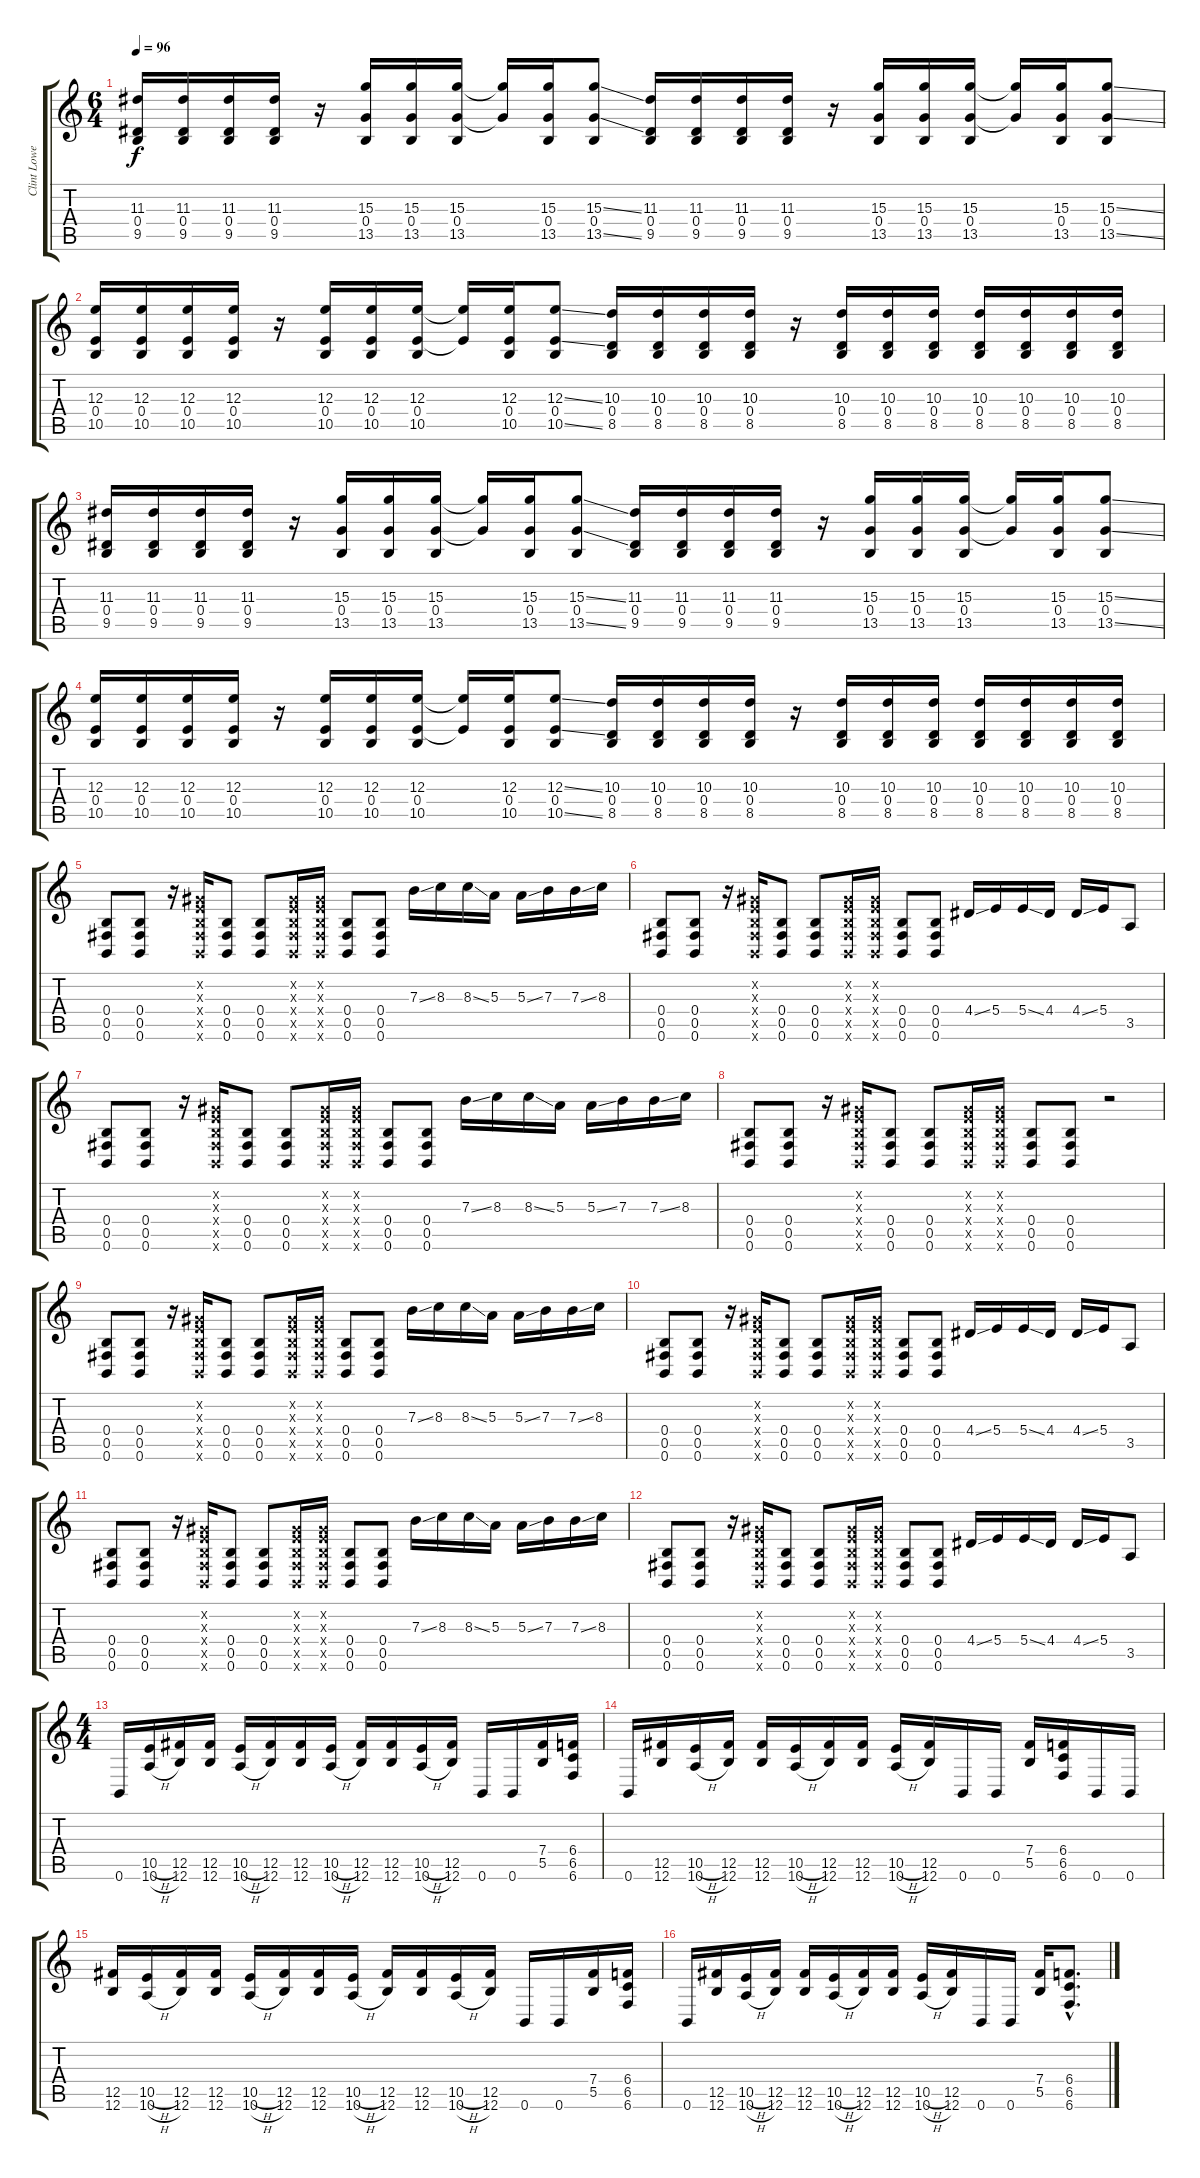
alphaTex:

\track ("Clint Lowery - Guitar" "Clint Lowe") {instrument distortionguitar}
\staff {score tabs}
\tuning (Db4 Ab3 E3 B2 Gb2 B1) {hide}
\ts (6 4)
\tempo 96
\clef g2
\ks c
(11.3 0.4 9.5).16{dy f} (11.3 0.4 9.5).16 (11.3 0.4 9.5).16 (11.3 0.4 9.5).16 r.16 (15.3 0.4 13.5).16 (15.3 0.4 13.5).16 (15.3 0.4 13.5).16 (15.3{t} 13.5{t}).16 (15.3 0.4 13.5).16 (15.3{ss} 0.4 13.5{ss}).8 (11.3 0.4 9.5).16 (11.3 0.4 9.5).16 (11.3 0.4 9.5).16 (11.3 0.4 9.5).16 r.16 (15.3 0.4 13.5).16 (15.3 0.4 13.5).16 (15.3 0.4 13.5).16 (15.3{t} 13.5{t}).16 (15.3 0.4 13.5).16 (15.3{ss} 0.4 13.5{ss}).8 |
(12.3 0.4 10.5).16 (12.3 0.4 10.5).16 (12.3 0.4 10.5).16 (12.3 0.4 10.5).16 r.16 (12.3 0.4 10.5).16 (12.3 0.4 10.5).16 (12.3 0.4 10.5).16 (12.3{t} 10.5{t}).16 (12.3 0.4 10.5).16 (12.3{ss} 0.4 10.5{ss}).8 (10.3 0.4 8.5).16 (10.3 0.4 8.5).16 (10.3 0.4 8.5).16 (10.3 0.4 8.5).16 r.16 (10.3 0.4 8.5).16 (10.3 0.4 8.5).16 (10.3 0.4 8.5).16 (10.3 0.4 8.5).16 (10.3 0.4 8.5).16 (10.3 0.4 8.5).16 (10.3 0.4 8.5).16 |
(11.3 0.4 9.5).16 (11.3 0.4 9.5).16 (11.3 0.4 9.5).16 (11.3 0.4 9.5).16 r.16 (15.3 0.4 13.5).16 (15.3 0.4 13.5).16 (15.3 0.4 13.5).16 (15.3{t} 13.5{t}).16 (15.3 0.4 13.5).16 (15.3{ss} 0.4 13.5{ss}).8 (11.3 0.4 9.5).16 (11.3 0.4 9.5).16 (11.3 0.4 9.5).16 (11.3 0.4 9.5).16 r.16 (15.3 0.4 13.5).16 (15.3 0.4 13.5).16 (15.3 0.4 13.5).16 (15.3{t} 13.5{t}).16 (15.3 0.4 13.5).16 (15.3{ss} 0.4 13.5{ss}).8 |
(12.3 0.4 10.5).16 (12.3 0.4 10.5).16 (12.3 0.4 10.5).16 (12.3 0.4 10.5).16 r.16 (12.3 0.4 10.5).16 (12.3 0.4 10.5).16 (12.3 0.4 10.5).16 (12.3{t} 10.5{t}).16 (12.3 0.4 10.5).16 (12.3{ss} 0.4 10.5{ss}).8 (10.3 0.4 8.5).16 (10.3 0.4 8.5).16 (10.3 0.4 8.5).16 (10.3 0.4 8.5).16 r.16 (10.3 0.4 8.5).16 (10.3 0.4 8.5).16 (10.3 0.4 8.5).16 (10.3 0.4 8.5).16 (10.3 0.4 8.5).16 (10.3 0.4 8.5).16 (10.3 0.4 8.5).16 |
(0.4 0.5 0.6).8 (0.4 0.5 0.6).8 r.16 (0.2{x} 0.3{x} 0.4{x} 0.5{x} 0.6{x}).16 (0.4 0.5 0.6).8 (0.4 0.5 0.6).8 (0.2{x} 0.3{x} 0.4{x} 0.5{x} 0.6{x}).16 (0.2{x} 0.3{x} 0.4{x} 0.5{x} 0.6{x}).16 (0.4 0.5 0.6).8 (0.4 0.5 0.6).8 7.3{ss}.16 8.3.16 8.3{ss}.16 5.3.16 5.3{ss}.16 7.3.16 7.3{ss}.16 8.3.16 |
(0.4 0.5 0.6).8 (0.4 0.5 0.6).8 r.16 (0.2{x} 0.3{x} 0.4{x} 0.5{x} 0.6{x}).16 (0.4 0.5 0.6).8 (0.4 0.5 0.6).8 (0.2{x} 0.3{x} 0.4{x} 0.5{x} 0.6{x}).16 (0.2{x} 0.3{x} 0.4{x} 0.5{x} 0.6{x}).16 (0.4 0.5 0.6).8 (0.4 0.5 0.6).8 4.4{ss}.16 5.4.16 5.4{ss}.16 4.4.16 4.4{ss}.16 5.4.16 3.5.8 |
(0.4 0.5 0.6).8 (0.4 0.5 0.6).8 r.16 (0.2{x} 0.3{x} 0.4{x} 0.5{x} 0.6{x}).16 (0.4 0.5 0.6).8 (0.4 0.5 0.6).8 (0.2{x} 0.3{x} 0.4{x} 0.5{x} 0.6{x}).16 (0.2{x} 0.3{x} 0.4{x} 0.5{x} 0.6{x}).16 (0.4 0.5 0.6).8 (0.4 0.5 0.6).8 7.3{ss}.16 8.3.16 8.3{ss}.16 5.3.16 5.3{ss}.16 7.3.16 7.3{ss}.16 8.3.16 |
(0.4 0.5 0.6).8 (0.4 0.5 0.6).8 r.16 (0.2{x} 0.3{x} 0.4{x} 0.5{x} 0.6{x}).16 (0.4 0.5 0.6).8 (0.4 0.5 0.6).8 (0.2{x} 0.3{x} 0.4{x} 0.5{x} 0.6{x}).16 (0.2{x} 0.3{x} 0.4{x} 0.5{x} 0.6{x}).16 (0.4 0.5 0.6).8 (0.4 0.5 0.6).8 r.2 |
(0.4 0.5 0.6).8 (0.4 0.5 0.6).8 r.16 (0.2{x} 0.3{x} 0.4{x} 0.5{x} 0.6{x}).16 (0.4 0.5 0.6).8 (0.4 0.5 0.6).8 (0.2{x} 0.3{x} 0.4{x} 0.5{x} 0.6{x}).16 (0.2{x} 0.3{x} 0.4{x} 0.5{x} 0.6{x}).16 (0.4 0.5 0.6).8 (0.4 0.5 0.6).8 7.3{ss}.16 8.3.16 8.3{ss}.16 5.3.16 5.3{ss}.16 7.3.16 7.3{ss}.16 8.3.16 |
(0.4 0.5 0.6).8 (0.4 0.5 0.6).8 r.16 (0.2{x} 0.3{x} 0.4{x} 0.5{x} 0.6{x}).16 (0.4 0.5 0.6).8 (0.4 0.5 0.6).8 (0.2{x} 0.3{x} 0.4{x} 0.5{x} 0.6{x}).16 (0.2{x} 0.3{x} 0.4{x} 0.5{x} 0.6{x}).16 (0.4 0.5 0.6).8 (0.4 0.5 0.6).8 4.4{ss}.16 5.4.16 5.4{ss}.16 4.4.16 4.4{ss}.16 5.4.16 3.5.8 |
(0.4 0.5 0.6).8 (0.4 0.5 0.6).8 r.16 (0.2{x} 0.3{x} 0.4{x} 0.5{x} 0.6{x}).16 (0.4 0.5 0.6).8 (0.4 0.5 0.6).8 (0.2{x} 0.3{x} 0.4{x} 0.5{x} 0.6{x}).16 (0.2{x} 0.3{x} 0.4{x} 0.5{x} 0.6{x}).16 (0.4 0.5 0.6).8 (0.4 0.5 0.6).8 7.3{ss}.16 8.3.16 8.3{ss}.16 5.3.16 5.3{ss}.16 7.3.16 7.3{ss}.16 8.3.16 |
(0.4 0.5 0.6).8 (0.4 0.5 0.6).8 r.16 (0.2{x} 0.3{x} 0.4{x} 0.5{x} 0.6{x}).16 (0.4 0.5 0.6).8 (0.4 0.5 0.6).8 (0.2{x} 0.3{x} 0.4{x} 0.5{x} 0.6{x}).16 (0.2{x} 0.3{x} 0.4{x} 0.5{x} 0.6{x}).16 (0.4 0.5 0.6).8 (0.4 0.5 0.6).8 4.4{ss}.16 5.4.16 5.4{ss}.16 4.4.16 4.4{ss}.16 5.4.16 3.5.8 |
\ts (4 4)
0.6.16 (10.5{h} 10.6{h}).16 (12.5 12.6).16 (12.5 12.6).16 (10.5{h} 10.6{h}).16 (12.5 12.6).16 (12.5 12.6).16 (10.5{h} 10.6{h}).16 (12.5 12.6).16 (12.5 12.6).16 (10.5{h} 10.6{h}).16 (12.5 12.6).16 0.6.16 0.6.16 (7.4 5.5).16 (6.4 6.5 6.6).16 |
0.6.16 (12.5 12.6).16 (10.5{h} 10.6{h}).16 (12.5 12.6).16 (12.5 12.6).16 (10.5{h} 10.6{h}).16 (12.5 12.6).16 (12.5 12.6).16 (10.5{h} 10.6{h}).16 (12.5 12.6).16 0.6.16 0.6.16 (7.4 5.5).16 (6.4 6.5 6.6).16 0.6.16 0.6.16 |
(12.5 12.6).16 (10.5{h} 10.6{h}).16 (12.5 12.6).16 (12.5 12.6).16 (10.5{h} 10.6{h}).16 (12.5 12.6).16 (12.5 12.6).16 (10.5{h} 10.6{h}).16 (12.5 12.6).16 (12.5 12.6).16 (10.5{h} 10.6{h}).16 (12.5 12.6).16 0.6.16 0.6.16 (7.4 5.5).16 (6.4 6.5 6.6).16 |
0.6.16 (12.5 12.6).16 (10.5{h} 10.6{h}).16 (12.5 12.6).16 (12.5 12.6).16 (10.5{h} 10.6{h}).16 (12.5 12.6).16 (12.5 12.6).16 (10.5{h} 10.6{h}).16 (12.5 12.6).16 0.6.16 0.6.16 (7.4 5.5).16 (6.4{hac} 6.5{hac} 6.6{hac}).8{d}
